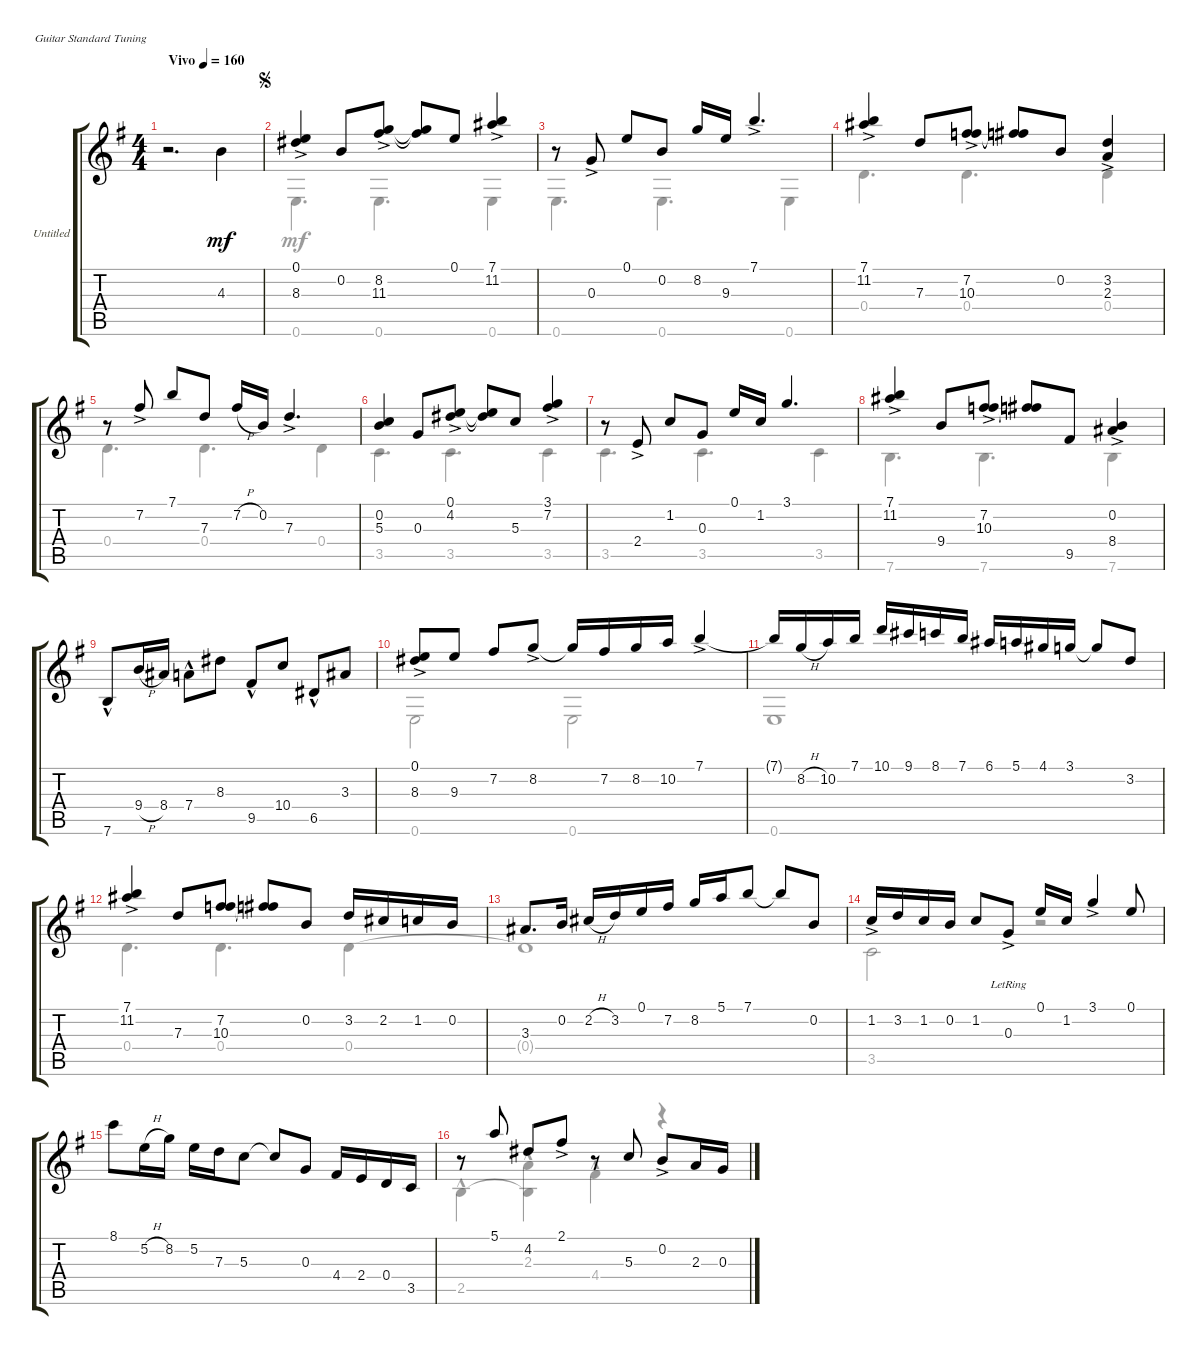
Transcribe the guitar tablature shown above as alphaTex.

\bracketExtendMode groupsimilarinstruments
\firstSystemTrackNameOrientation horizontal
\otherSystemsTrackNameOrientation horizontal
\track ("Untitled" "Untitled") {instrument acousticguitarnylon}
\staff {score tabs}
\tuning (E4 B3 G3 D3 A2 E2)
\voice
\ts (4 4)
\tempo (160 "Vivo")
\clef g2
\ks eminor
r.2{d dy mf instrument acousticguitarnylon} 4.3.4 |
\jump segno
(0.1{ac} 8.3{ac}).4 0.2.8 (8.2{ac} 11.3{ac}).8 (8.2{t} 11.3{t}).8 0.1.8 (7.1{ac} 11.2{ac}).4 |
r.8 0.3{ac}.8 0.1.8 0.2.8 8.2.16 9.3.16 7.1{ac}.4{d} |
(7.1{ac} 11.2{ac}).4 7.3.8 (7.2{ac} 10.3{ac}).8 (7.2{t} 10.3{t}).8 0.2.8 (3.2{ac} 2.3{ac}).4 |
r.8 7.2{ac}.8 7.1.8 7.3.8 7.2{h}.16 0.2.16 7.3{ac}.4{d} |
(5.3 0.2).4 0.3.8 (0.1{ac} 4.2{ac}).8 (0.1{t} 4.2{t}).8 5.3.8 (3.1{ac} 7.2{ac}).4 |
r.8 2.4{ac}.8 1.2.8 0.3.8 0.1.16 1.2.16 3.1.4{d} |
(7.1{ac} 11.2{ac}).4 9.4.8 (7.2{ac} 10.3{ac}).8 (7.2{t} 10.3{t}).8 9.5.8 (0.2{ac} 8.4{ac}).4 |
7.6{hac}.8 9.4{h}.16 8.4.16 7.4{hac}.8 8.3.8 9.5{hac}.8 10.4.8 6.5{hac}.8 3.3.8 |
(0.1{ac} 8.3{ac}).8 9.3.8 7.2.8 8.2{ac}.8 8.2{t}.16 7.2.16 8.2.16 10.2.16 7.1{ac}.4 |
7.1{t}.16 8.2{h}.16 10.2.16 7.1.16 10.1.16 9.1.16 8.1.16 7.1.16 6.1.16 5.1.16 4.1.16 3.1.16 3.1{t}.8 3.2.8 |
(7.1{ac} 11.2{ac}).4 7.3.8 (7.2 10.3).8 (7.2{t} 10.3{t}).8 0.2.8 3.2.16 2.2.16 1.2.16 0.2.16 |
3.3.8{d} 0.2.16 2.2{h}.16 3.2.16 0.1.16 7.2.16 8.2.16 5.1.16 7.1.8 7.1{t}.8 0.2.8 |
1.2{ac}.16 3.2.16 1.2.16 0.2.16 1.2.8 0.3{ac lr}.8 0.1.16 1.2.16 3.1{ac}.4 0.1.8 |
8.1.8 5.2{h}.16 8.2.16 5.2.16 7.3.16 5.3.8 5.3{t}.8 0.3.8 4.4.16 2.4.16 0.4.16 3.5.16 |
r.8 5.1.8 4.2.8 2.1{ac}.8 r.8 5.3.8 0.2{ac}.8 2.3.16 0.3.16
\voice
\clef g2
\ottava regular
\simile none
\ks eminor
|
0.6.4{d} 0.6.4{d} 0.6.4 |
0.6.4{d} 0.6.4{d} 0.6.4 |
0.4.4{d} 0.4.4{d} 0.4.4 |
0.4.4{d} 0.4.4{d} 0.4.4 |
3.5.4{d} 3.5.4{d} 3.5.4 |
3.5.4{d} 3.5.4{d} 3.5.4 |
7.6.4{d} 7.6.4{d} 7.6.4 |
|
0.6.2 0.6.2 |
0.6.1 |
0.4.4{d} 0.4.4{d} 0.4.4 |
0.4{t}.1 |
3.5.2 r.2 |
|
2.5{hac}.4 (2.3{hac} 2.5{hac t}).4 4.4{hac}.4 r.4
